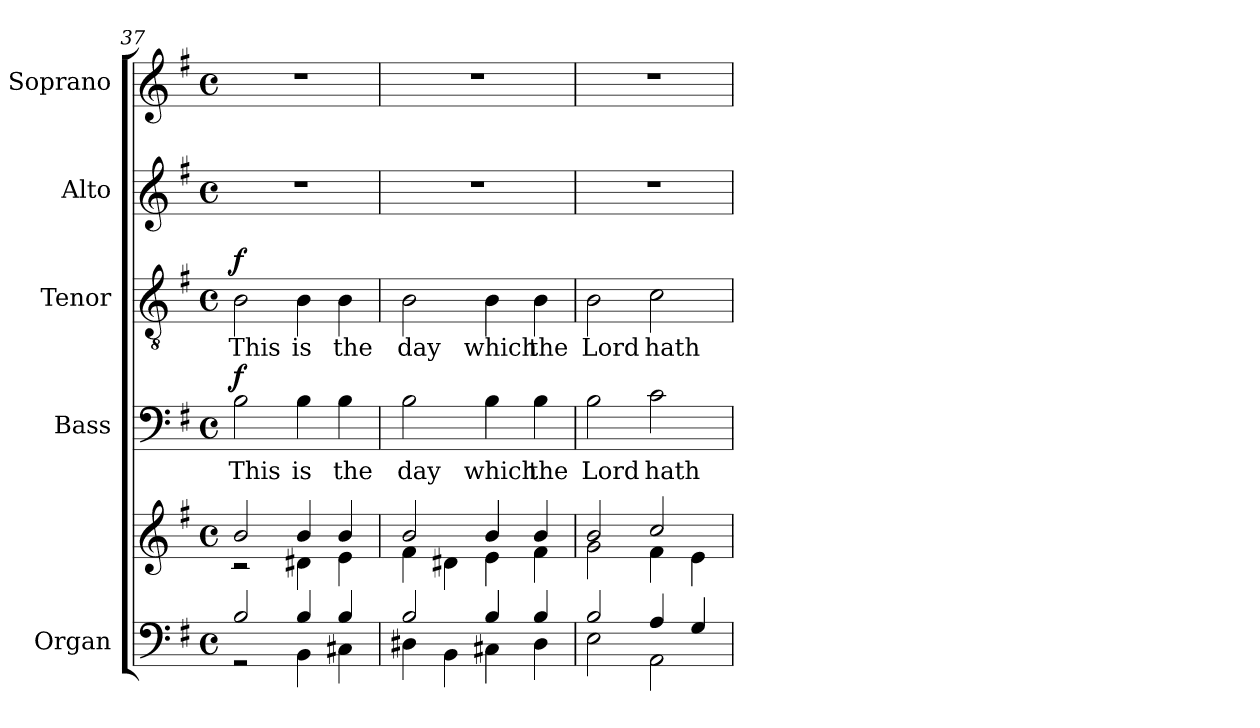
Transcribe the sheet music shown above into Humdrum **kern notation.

**kern	**kern	**kern	**text	**dynam	**kern	**text	**dynam	**kern	**kern
*part5	*part5	*part4	*part4	*part4	*part3	*part3	*part3	*part2	*part1
*staff6	*staff5	*staff4	*staff4	*staff4	*staff3	*staff3	*staff3	*staff2	*staff1
*I"Organ	*	*I"Bass	*	*	*I"Tenor	*	*	*I"Alto	*I"Soprano
*	*	*I'B	*	*	*I'T	*	*	*I'A	*I'S
*clefF4	*clefG2	*clefF4	*	*	*clefGv2	*	*	*clefG2	*clefG2
*k[f#]	*k[f#]	*k[f#]	*	*	*k[f#]	*	*	*k[f#]	*k[f#]
*G:	*G:	*G:	*	*	*G:	*	*	*G:	*G:
*M4/4	*M4/4	*M4/4	*	*	*M4/4	*	*	*M4/4	*M4/4
*met(c)	*met(c)	*met(c)	*	*	*met(c)	*	*	*met(c)	*met(c)
=37	=37	=37	=37	=37	=37	=37	=37	=37	=37
*^	*^	*	*	*	*	*	*	*	*
!	!	!	!	!	!LO:LY:b	!LO:DY:b	!	!LO:LY:b	!LO:DY:b	!	!
2B/	2r	2b/	2r	2B	This	f	2B	This	f	1r	1r
!	!	!	!	!	!LO:LY:b	!	!	!LO:LY:b	!	!	!
4B/	4BB\	4b/	4d#X\	4B	is	.	4B	is	.	.	.
!	!	!	!	!	!LO:LY:b	!	!	!LO:LY:b	!	!	!
4B/	4C#X\	4b/	4e\	4B	the	.	4B	the	.	.	.
=38	=38	=38	=38	=38	=38	=38	=38	=38	=38	=38	=38
!	!	!	!	!	!LO:LY:b	!	!	!LO:LY:b	!	!	!
2B/	4D#X\	2b/	4f#\	2B	day	.	2B	day	.	1r	1r
.	4BB\	.	4d#X\	.	.	.	.	.	.	.	.
!	!	!	!	!	!LO:LY:b	!	!	!LO:LY:b	!	!	!
4B/	4C#X\	4b/	4e\	4B	which	.	4B	which	.	.	.
!	!	!	!	!	!LO:LY:b	!	!	!LO:LY:b	!	!	!
4B/	4D#\	4b/	4f#\	4B	the	.	4B	the	.	.	.
=39	=39	=39	=39	=39	=39	=39	=39	=39	=39	=39	=39
!	!	!	!	!	!LO:LY:b	!	!	!LO:LY:b	!	!	!
2B/	2E\	2b/	2g\	2B	Lord	.	2B	Lord	.	1r	1r
!	!	!	!	!	!LO:LY:b	!	!	!LO:LY:b	!	!	!
4A/	2AA\	2cc/	4f#\	2c	hath	.	2c	hath	.	.	.
4G/	.	.	4e\	.	.	.	.	.	.	.	.
*v	*v	*	*	*	*	*	*	*	*	*	*
*	*v	*v	*	*	*	*	*	*	*	*
=	=	=	=	=	=	=	=	=	=
*-	*-	*-	*-	*-	*-	*-	*-	*-	*-
